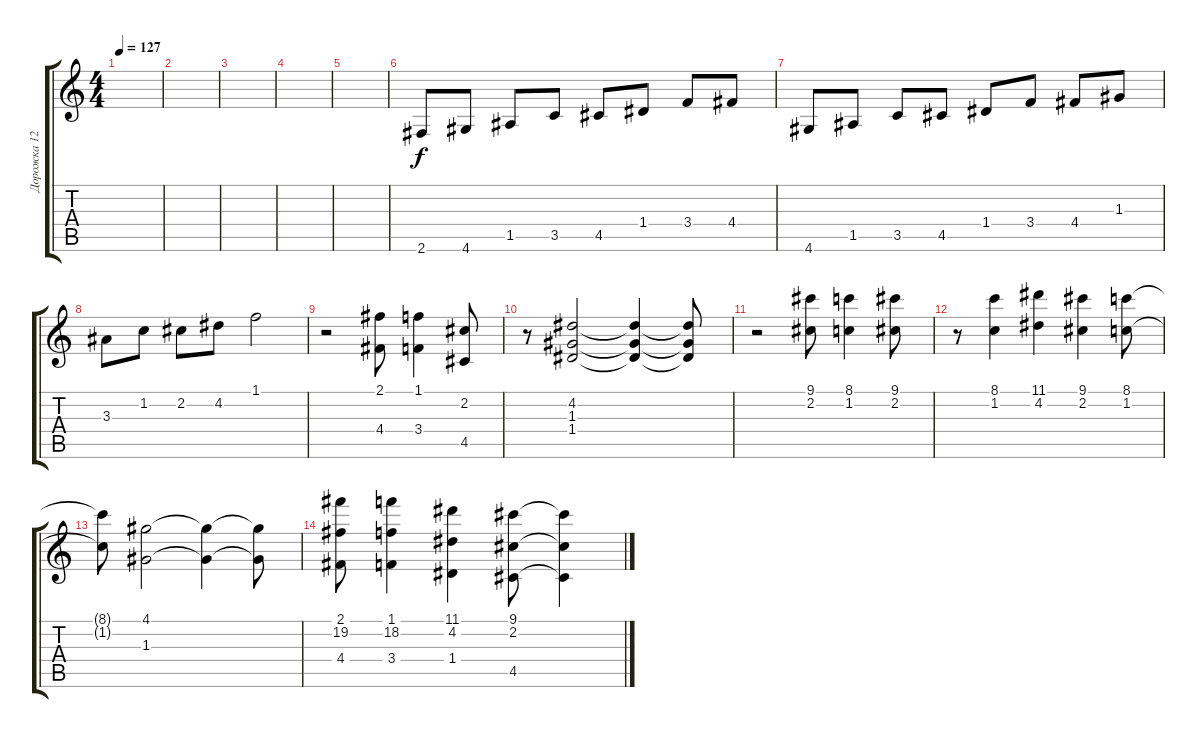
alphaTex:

\track ("Дорожка 12" "Дорожка 12") {instrument overdrivenguitar}
\staff {score tabs}
\tuning (E4 B3 G3 D3 A2 E2) {hide}
\ts (4 4)
\tempo 127
\clef g2
\ks c
|
|
|
|
|
2.6.8 4.6.8 1.5.8 3.5.8 4.5.8 1.4.8 3.4.8 4.4.8 |
4.6.8 1.5.8 3.5.8 4.5.8 1.4.8 3.4.8 4.4.8 1.3.8 |
3.3.8 1.2.8 2.2.8 4.2.8 1.1.2 |
r.2 (2.1 4.4).8 (1.1 3.4).4 (2.2 4.5).8 |
r.8 (4.2 1.3 1.4).2 (4.2{t} 1.3{t} 1.4{t}).4 (4.2{t} 1.3{t} 1.4{t}).8 |
r.2 (9.1 2.2).8 (8.1 1.2).4 (9.1 2.2).8 |
r.8 (8.1 1.2).4 (11.1 4.2).4 (9.1 2.2).4 (8.1 1.2).8 |
(8.1{t} 1.2{t}).8 (4.1 1.3).2 (4.1{t} 1.3{t}).4 (4.1{t} 1.3{t}).8 |
(2.1 19.2 4.4).8 (1.1 18.2 3.4).4 (11.1 4.2 1.4).4 (9.1 2.2 4.5).8 (9.1{t} 2.2{t} 4.5{t}).4
